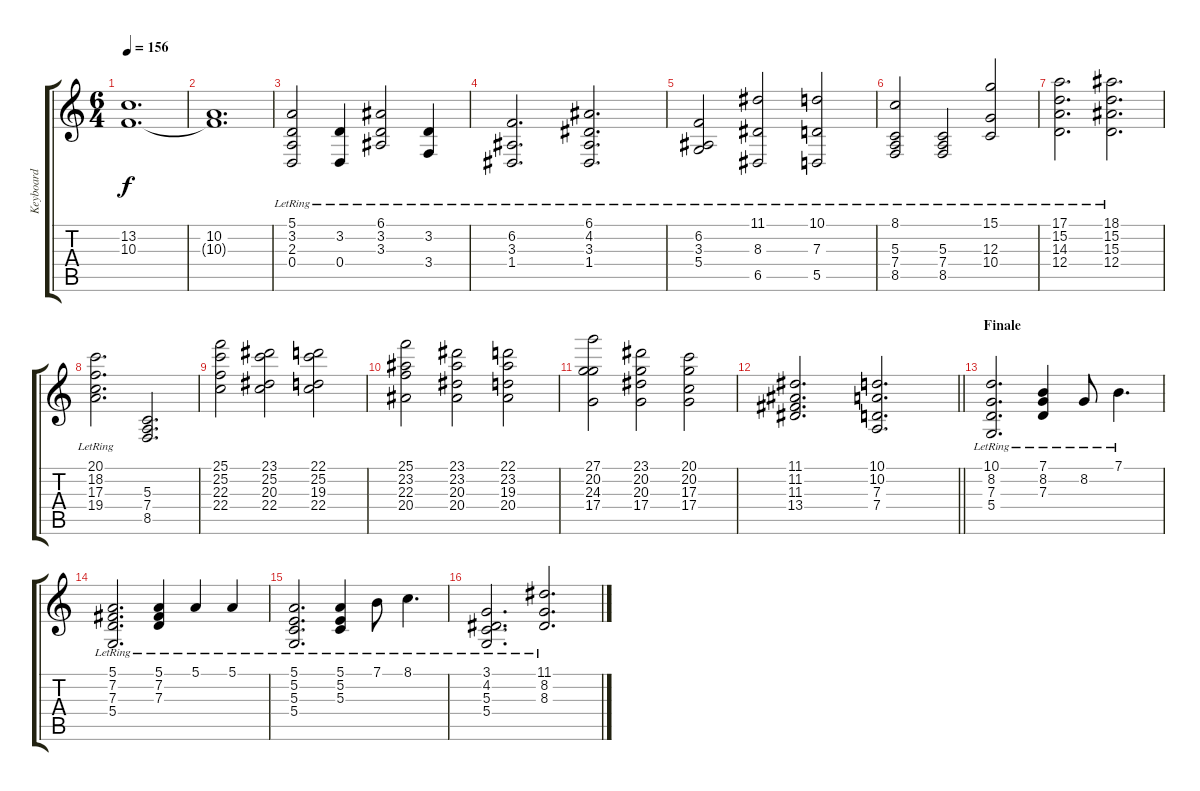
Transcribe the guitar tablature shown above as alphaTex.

\track ("Keyboard" "Keyboard") {instrument lead2sawtooth}
\staff {score tabs}
\tuning (E4 B3 G3 D3 A2 E2) {hide}
\ts (6 4)
\tempo 156
\clef g2
\ks c
(13.2 10.3).1{d dy f} |
(10.2 10.3{t}).1{d} |
(5.1{lr} 3.2{lr} 2.3{lr} 0.4{lr}).2{volume 14 instrument acousticgrandpiano} (3.2{lr} 0.4{lr}).4 (6.1{lr} 3.2{lr} 3.3{lr}).2 (3.2{lr} 3.4{lr}).4 |
(6.2{lr} 3.3{lr} 1.4{lr}).2{d} (6.1{lr} 4.2{lr} 3.3{lr} 1.4{lr}).2{d} |
(6.2{lr} 3.3{lr} 5.4{lr}).2 (11.1{lr} 8.3{lr} 6.5{lr}).2 (10.1{lr} 7.3{lr} 5.5{lr}).2 |
(8.1{lr} 5.3{lr} 7.4{lr} 8.5{lr}).2 (5.3{lr} 7.4{lr} 8.5{lr}).2 (15.1{lr} 12.3{lr} 10.4{lr}).2 |
(17.1{lr} 15.2{lr} 14.3{lr} 12.4{lr}).2{d} (18.1{lr} 15.2{lr} 15.3{lr} 12.4{lr}).2{d} |
(20.1{lr} 18.2{lr} 17.3{lr} 19.4{lr}).2{d} (5.3 7.4 8.5).2{d} |
(25.1 25.2 22.3 22.4).2 (23.1 25.2 20.3 22.4).2 (22.1 25.2 19.3 22.4).2 |
(25.1 23.2 22.3 20.4).2 (23.1 23.2 20.3 20.4).2 (22.1 23.2 19.3 20.4).2 |
(27.1 20.2 24.3 17.4).2 (23.1 20.2 20.3 17.4).2 (20.1 20.2 17.3 17.4).2 |
\barLineRight lightlight
(11.1 11.2 11.3 13.4).2{d} (10.1 10.2 7.3 7.4).2{d} |
\section ("" "Finale")
(10.1{lr} 8.2{lr} 7.3{lr} 5.4{lr}).2{d volume 10} (7.1{lr} 8.2{lr} 7.3{lr}).4 8.2{lr}.8 7.1{lr}.4{d} |
(5.1{lr} 7.2{lr} 7.3{lr} 5.4{lr}).2{d} (5.1{lr} 7.2{lr} 7.3{lr}).4 5.1{lr}.4 5.1{lr}.4 |
(5.1{lr} 5.2{lr} 5.3{lr} 5.4{lr}).2{d} (5.1{lr} 5.2{lr} 5.3{lr}).4 7.1{lr}.8 8.1{lr}.4{d} |
(3.1{lr} 4.2{lr} 5.3{lr} 5.4{lr}).2{d} (11.1{lr} 8.2{lr} 8.3{lr}).2{d}
